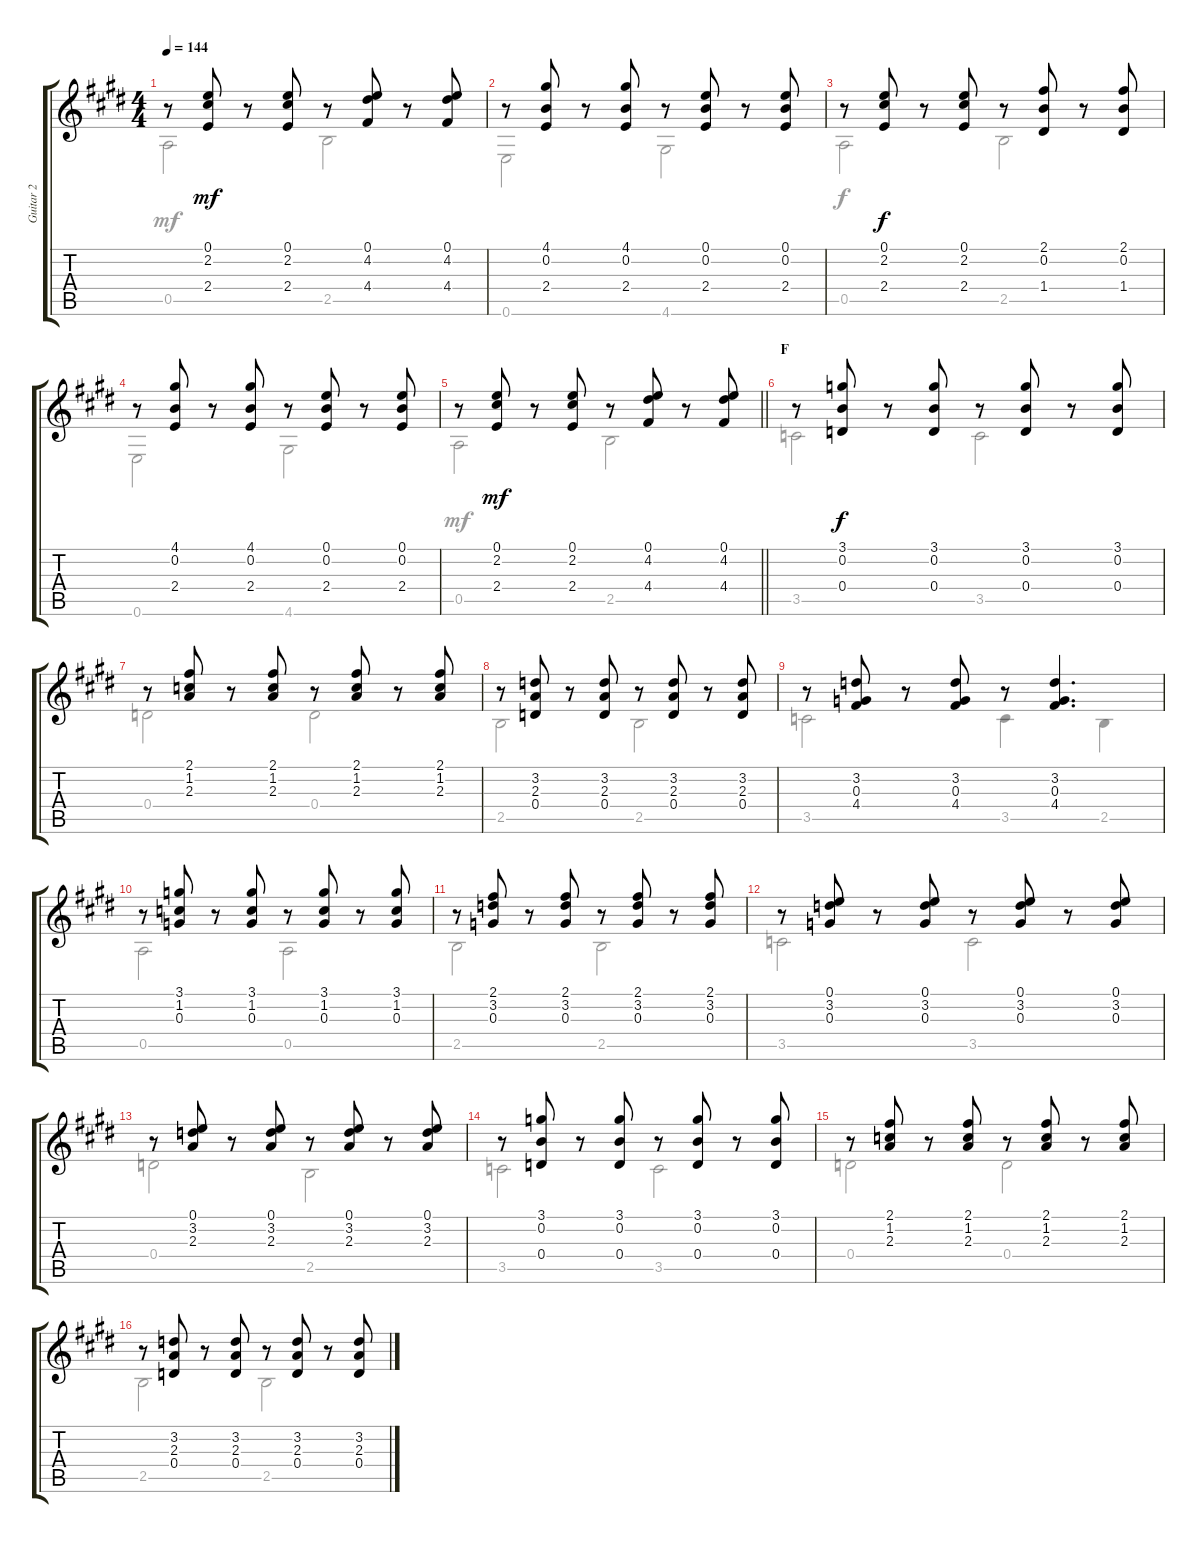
\track ("Guitar 2" "Guitar 2") {instrument acousticguitarnylon}
\staff {score tabs}
\tuning (E4 B3 G3 D3 A2 E2) {hide}
\voice
\ts (4 4)
\tempo 144
\clef g2
\ks e
r.8{dy f} (0.1 2.2 2.4).8{dy mf} r.8 (0.1 2.2 2.4).8 r.8 (0.1 4.2 4.4).8 r.8 (0.1 4.2 4.4).8 |
r.8 (4.1 0.2 2.4).8 r.8 (4.1 0.2 2.4).8 r.8 (0.1 0.2 2.4).8 r.8 (0.1 0.2 2.4).8 |
r.8 (0.1 2.2 2.4).8{dy f} r.8 (0.1 2.2 2.4).8 r.8 (2.1 0.2 1.4).8 r.8 (2.1 0.2 1.4).8 |
r.8 (4.1 0.2 2.4).8 r.8 (4.1 0.2 2.4).8 r.8 (0.1 0.2 2.4).8 r.8 (0.1 0.2 2.4).8 |
\barLineRight lightlight
r.8 (0.1 2.2 2.4).8{dy mf} r.8 (0.1 2.2 2.4).8 r.8 (0.1 4.2 4.4).8 r.8 (0.1 4.2 4.4).8 |
\section ("" "F")
r.8 (3.1 0.2 0.4).8{dy f} r.8 (3.1 0.2 0.4).8 r.8 (3.1 0.2 0.4).8 r.8 (3.1 0.2 0.4).8 |
r.8 (2.1 1.2 2.3).8 r.8 (2.1 1.2 2.3).8 r.8 (2.1 1.2 2.3).8 r.8 (2.1 1.2 2.3).8 |
r.8 (3.2 2.3 0.4).8 r.8 (3.2 2.3 0.4).8 r.8 (3.2 2.3 0.4).8 r.8 (3.2 2.3 0.4).8 |
r.8 (3.2 0.3 4.4).8 r.8 (3.2 0.3 4.4).8 r.8 (3.2 0.3 4.4).4{d} |
r.8 (3.1 1.2 0.3).8 r.8 (3.1 1.2 0.3).8 r.8 (3.1 1.2 0.3).8 r.8 (3.1 1.2 0.3).8 |
r.8 (2.1 3.2 0.3).8 r.8 (2.1 3.2 0.3).8 r.8 (2.1 3.2 0.3).8 r.8 (2.1 3.2 0.3).8 |
r.8 (0.1 3.2 0.3).8 r.8 (0.1 3.2 0.3).8 r.8 (0.1 3.2 0.3).8 r.8 (0.1 3.2 0.3).8 |
r.8 (0.1 3.2 2.3).8 r.8 (0.1 3.2 2.3).8 r.8 (0.1 3.2 2.3).8 r.8 (0.1 3.2 2.3).8 |
r.8 (3.1 0.2 0.4).8 r.8 (3.1 0.2 0.4).8 r.8 (3.1 0.2 0.4).8 r.8 (3.1 0.2 0.4).8 |
r.8 (2.1 1.2 2.3).8 r.8 (2.1 1.2 2.3).8 r.8 (2.1 1.2 2.3).8 r.8 (2.1 1.2 2.3).8 |
r.8 (3.2 2.3 0.4).8 r.8 (3.2 2.3 0.4).8 r.8 (3.2 2.3 0.4).8 r.8 (3.2 2.3 0.4).8
\voice
\clef g2
\ottava regular
\simile none
\ks e
0.5.2{dy mf} 2.5.2 |
0.6.2 4.6.2 |
0.5.2{dy f} 2.5.2 |
0.6.2 4.6.2 |
\barLineRight lightlight
0.5.2{dy mf} 2.5.2 |
3.5.2 3.5.2 |
0.4.2 0.4.2 |
2.5.2 2.5.2 |
3.5.2 3.5.4 2.5.4 |
0.5.2 0.5.2 |
2.5.2 2.5.2 |
3.5.2 3.5.2 |
0.4.2 2.5.2 |
3.5.2 3.5.2 |
0.4.2 0.4.2 |
2.5.2 2.5.2
